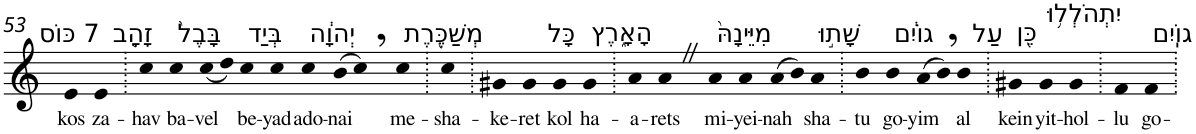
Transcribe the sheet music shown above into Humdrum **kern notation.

**kern	**text
*part1	*part1
*staff1	*staff1
*I"Piano	*
*I'Pno	*
!!LO:PB:g=z
*clefG2	*
*k[]	*
=53	=53
!LO:TX:a:t=7 כּוֹס	!
!	!LO:LY:b
4e	kos
!LO:TX:a:t=זָהָ֤ב	!
!	!LO:LY:b
4e	za-
=54.	=54.
!	!LO:LY:b
4cc	-hav
!LO:TX:a:t=בָּבֶל֙	!
!	!LO:LY:b
4cc	ba-
!	!LO:LY:b
(<8cc	-vel
8dd)	.
!LO:TX:a:t=בְּיַד	!
!	!LO:LY:b
4cc	be-
!	!LO:LY:b
4cc	-yad
!LO:TX:a:t=יְהוָ֔ה	!
!	!LO:LY:b
4cc	ado-
!	!LO:LY:b
(>8b	-nai
8cc,)	.
!LO:TX:a:t=מְשַׁכֶּ֖רֶת	!
!	!LO:LY:b
4cc	me-
=55.	=55.
!	!LO:LY:b
4cc	-sha-
=56.	=56.
!	!LO:LY:b
4g#X	-ke-
!	!LO:LY:b
4g#	-ret
!LO:TX:a:t=כָּל	!
!	!LO:LY:b
4g#	kol
!LO:TX:a:t=הָאָ֑רֶץ	!
!	!LO:LY:b
4g#	ha-
=57.	=57.
!	!LO:LY:b
4a	-a-
!	!LO:LY:b
4aZ	-rets
!LO:TX:a:t=מִיֵּינָהּ֙	!
!	!LO:LY:b
4a	mi-
!	!LO:LY:b
4a	-yei-
!	!LO:LY:b
(>8a	-nah
8b)	.
!LO:TX:a:t=שָׁת֣וּ	!
!	!LO:LY:b
4a	sha-
=58.	=58.
!	!LO:LY:b
4b	-tu
!LO:TX:a:t=גוֹיִ֔ם	!
!	!LO:LY:b
4b	go-
!	!LO:LY:b
(>8a	-yim
8b,)	.
!LO:TX:a:t=עַל	!
!	!LO:LY:b
4b	al
=59.	=59.
!LO:TX:a:t=כֵּ֖ן	!
!	!LO:LY:b
4g#X	kein
!LO:TX:a:t=יִתְהֹלְל֥וּ	!
!	!LO:LY:b
4g#	yit-
!	!LO:LY:b
4g#	-hol-
=60.	=60.
!	!LO:LY:b
4f	-lu
!LO:TX:a:t=גוֹיִֽם	!
!	!LO:LY:b
4f	go-
=.	=.
*-	*-
